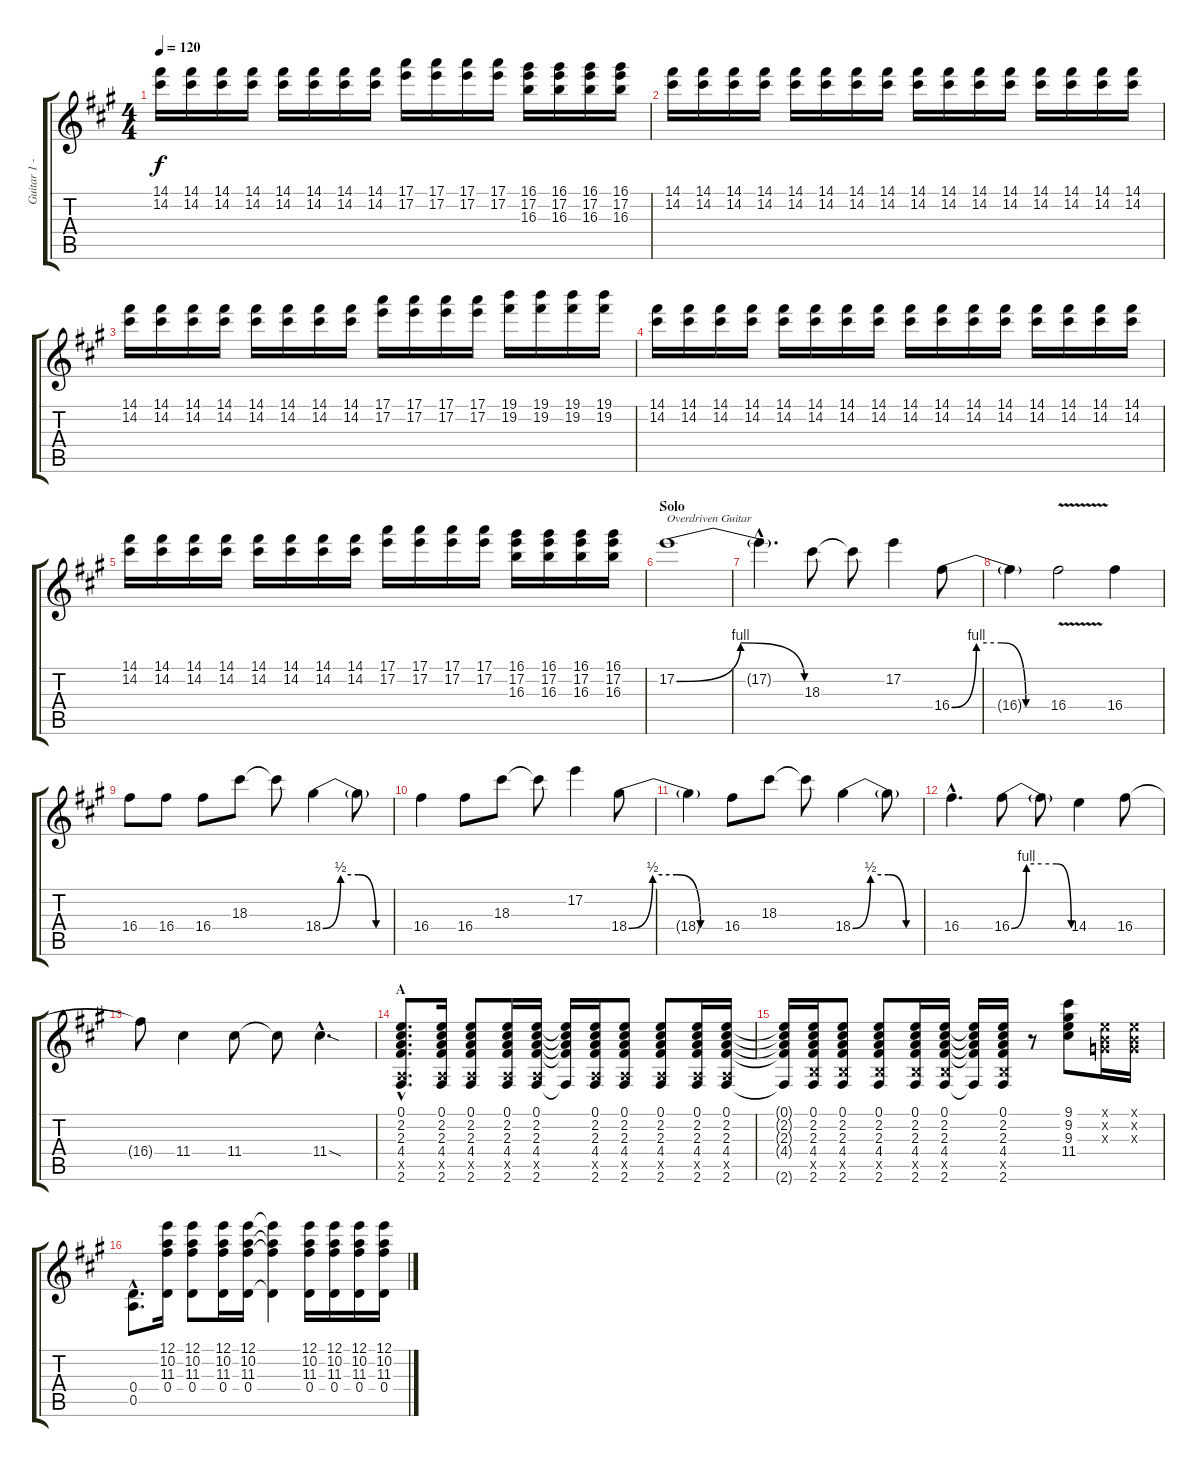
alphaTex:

\track ("Guitar 1 - John F" "Guitar 1 -") {instrument acousticguitarsteel}
\staff {score tabs}
\tuning (E4 B3 G3 D3 A2 E2) {hide}
\ts (4 4)
\tempo 120
\clef g2
\ks f#minor
(14.1 14.2).16{dy f} (14.1 14.2).16 (14.1 14.2).16 (14.1 14.2).16 (14.1 14.2).16 (14.1 14.2).16 (14.1 14.2).16 (14.1 14.2).16 (17.1 17.2).16 (17.1 17.2).16 (17.1 17.2).16 (17.1 17.2).16 (16.1 17.2 16.3).16 (16.1 17.2 16.3).16 (16.1 17.2 16.3).16 (16.1 17.2 16.3).16 |
(14.1 14.2).16 (14.1 14.2).16 (14.1 14.2).16 (14.1 14.2).16 (14.1 14.2).16 (14.1 14.2).16 (14.1 14.2).16 (14.1 14.2).16 (14.1 14.2).16 (14.1 14.2).16 (14.1 14.2).16 (14.1 14.2).16 (14.1 14.2).16 (14.1 14.2).16 (14.1 14.2).16 (14.1 14.2).16 |
(14.1 14.2).16 (14.1 14.2).16 (14.1 14.2).16 (14.1 14.2).16 (14.1 14.2).16 (14.1 14.2).16 (14.1 14.2).16 (14.1 14.2).16 (17.1 17.2).16 (17.1 17.2).16 (17.1 17.2).16 (17.1 17.2).16 (19.1 19.2).16 (19.1 19.2).16 (19.1 19.2).16 (19.1 19.2).16 |
(14.1 14.2).16 (14.1 14.2).16 (14.1 14.2).16 (14.1 14.2).16 (14.1 14.2).16 (14.1 14.2).16 (14.1 14.2).16 (14.1 14.2).16 (14.1 14.2).16 (14.1 14.2).16 (14.1 14.2).16 (14.1 14.2).16 (14.1 14.2).16 (14.1 14.2).16 (14.1 14.2).16 (14.1 14.2).16 |
(14.1 14.2).16 (14.1 14.2).16 (14.1 14.2).16 (14.1 14.2).16 (14.1 14.2).16 (14.1 14.2).16 (14.1 14.2).16 (14.1 14.2).16 (17.1 17.2).16 (17.1 17.2).16 (17.1 17.2).16 (17.1 17.2).16 (16.1 17.2 16.3).16 (16.1 17.2 16.3).16 (16.1 17.2 16.3).16 (16.1 17.2 16.3).16 |
\section ("" "Solo")
17.2{be (bendrelease 0 0 10 4 53 4 60 0)}.1{txt "Overdriven Guitar" volume 15 instrument overdrivenguitar} |
17.2{hac t}.4{d} 18.3.8 18.3{t}.8 17.2.4 16.4{be (custom 0 0 15 4 30 4 45 0 60 0)}.8 |
16.4{t}.4 16.4{v}.2 16.4.4 |
16.4.8 16.4.8 16.4.8 18.3.8 18.3{t}.8 18.4{be (custom 0 0 15 2 30 2 45 0 60 0)}.4 18.4{t}.8 |
16.4.4 16.4.8 18.3.8 18.3{t}.8 17.2.4 18.4{be (custom 0 0 15 2 30 2 45 0 60 0)}.8 |
18.4{t}.4 16.4.8 18.3.8 18.3{t}.8 18.4{be (custom 0 0 15 2 30 2 45 0 60 0)}.4 18.4{t}.8 |
16.4{hac}.4{d} 16.4{be (custom 0 0 15 4 30 4 45 4 60 0)}.8 16.4{t}.8 14.4.4 16.4.8 |
16.4{t}.8 11.4.4 11.4.8 11.4{t}.8 11.4{sod hac}.4{d} |
\section ("" "A")
(0.1{hac} 2.2{hac} 2.3{hac} 4.4{hac} 0.5{hac x} 2.6{hac}).8{d volume 9 instrument acousticguitarsteel} (0.1 2.2 2.3 4.4 0.5{x} 2.6).16 (0.1 2.2 2.3 4.4 0.5{x} 2.6).8 (0.1 2.2 2.3 4.4 0.5{x} 2.6).16 (0.1 2.2 2.3 4.4 0.5{x} 2.6).16 (0.1{t} 2.2{t} 2.3{t} 4.4{t} 2.6{t}).16 (0.1 2.2 2.3 4.4 0.5{x} 2.6).16 (0.1 2.2 2.3 4.4 0.5{x} 2.6).8 (0.1 2.2 2.3 4.4 0.5{x} 2.6).8 (0.1 2.2 2.3 4.4 0.5{x} 2.6).16 (0.1 2.2 2.3 4.4 0.5{x} 2.6).16 |
(0.1{t} 2.2{t} 2.3{t} 4.4{t} 2.6{t}).16 (0.1 2.2 2.3 4.4 2.5{x} 2.6).16 (0.1 2.2 2.3 4.4 2.5{x} 2.6).8 (0.1 2.2 2.3 4.4 2.5{x} 2.6).8 (0.1 2.2 2.3 4.4 2.5{x} 2.6).16 (0.1 2.2 2.3 4.4 2.5{x} 2.6).16 (0.1{t} 2.2{t} 2.3{t} 4.4{t} 2.6{t}).16 (0.1 2.2 2.3 4.4 2.5{x} 2.6).16 r.8 (9.1 9.2 9.3 11.4).8 (0.1{x} 0.2{x} 0.3{x}).16 (0.1{x} 0.2{x} 0.3{x}).16 |
(0.4{hac} 0.5{hac}).8{d} (12.1 10.2 11.3 0.4).16 (12.1 10.2 11.3 0.4).8 (12.1 10.2 11.3 0.4).16 (12.1 10.2 11.3 0.4).16 (12.1{t} 10.2{t} 11.3{t} 0.4{t}).4 (12.1 10.2 11.3 0.4).16 (12.1 10.2 11.3 0.4).16 (12.1 10.2 11.3 0.4).16 (12.1 10.2 11.3 0.4).16
